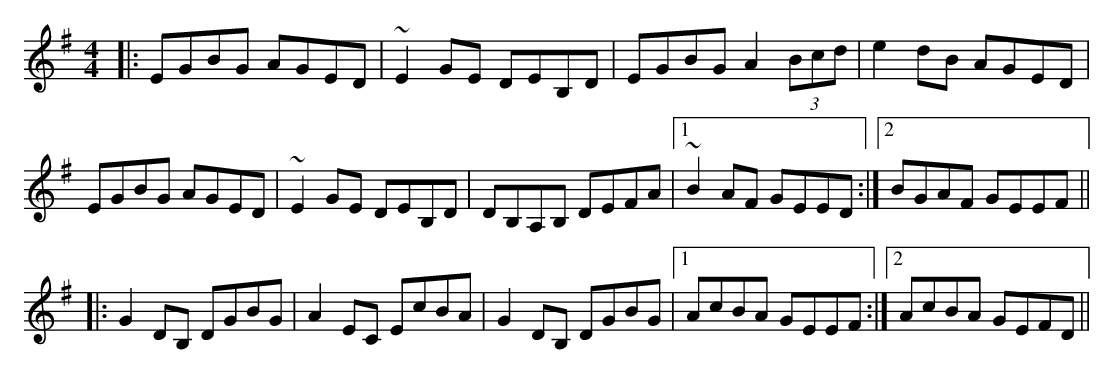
X:1
M:4/4
K:Emin
|:EGBG AGED|~E2GE DEB,D|EGBG A2 (3Bcd|e2dB AGED|
EGBG AGED|~E2GE DEB,D|DB,A,B, DEFA|1 ~B2AF GEED:|2 BGAF GEEF||
|:G2DB, DGBG|A2EC EcBA|G2DB, DGBG|1 AcBA GEEF:|2 AcBA GEFD||
